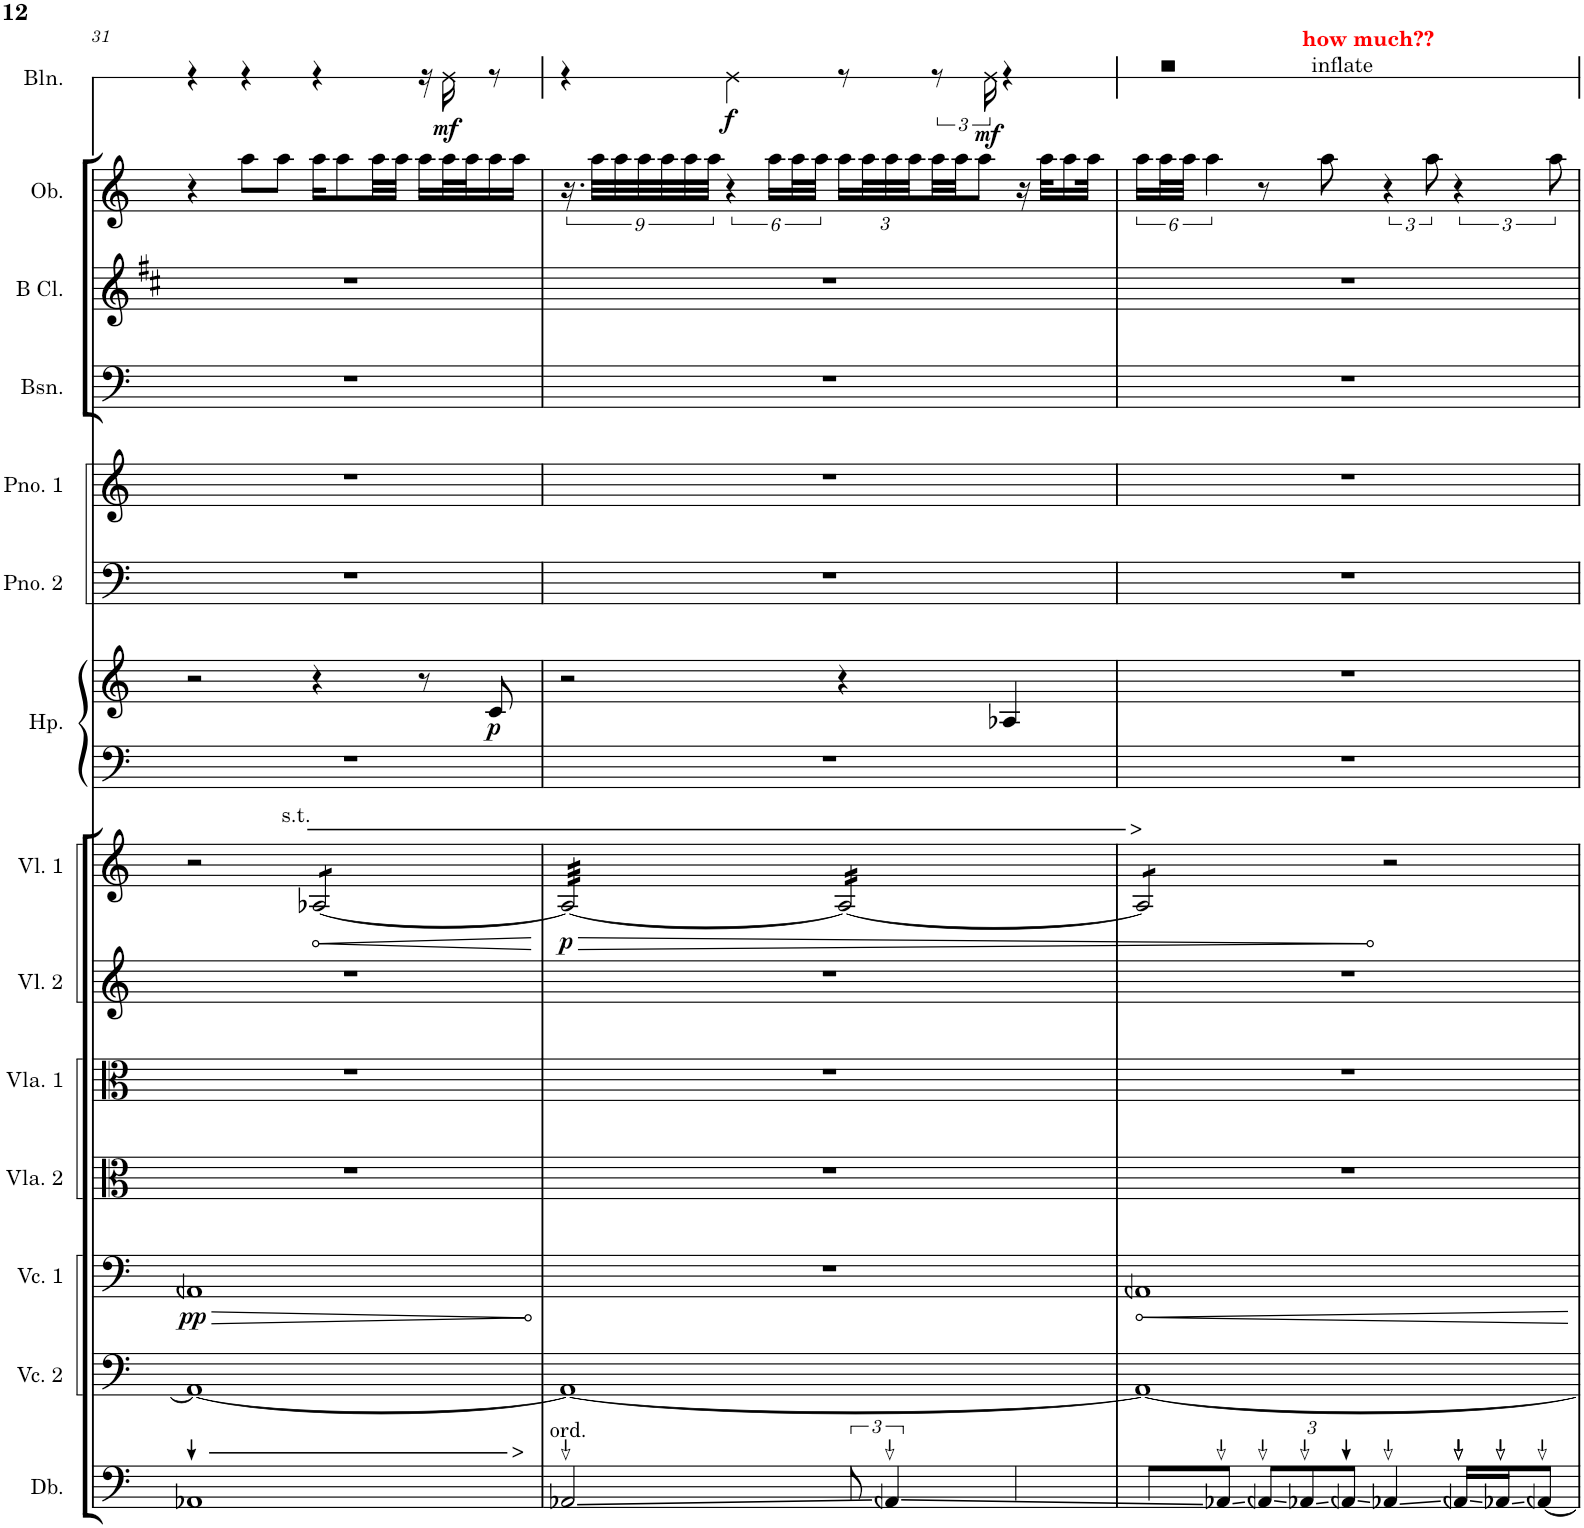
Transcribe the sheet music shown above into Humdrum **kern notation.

**kern	**kern	**kern	**dynam	**kern	**kern	**kern	**kern	**dynam	**kern	**kern	**dynam	**kern	**kern	**kern	**kern	**kern	**kern	**dynam	**kern
*part14	*part13	*part12	*part12	*part11	*part10	*part9	*part8	*part8	*part7	*part7	*part7	*part6	*part6	*part5	*part4	*part3	*part2	*part2	*part1
*staff16	*staff15	*staff14	*staff14	*staff13	*staff12	*staff11	*staff10	*staff10	*staff9	*staff8	*staff8/9	*staff7	*staff6	*staff5	*staff4	*staff3	*staff2	*staff2	*staff1
*I"Double Bass	*I"Violoncello 2	*I"Violoncello 1	*	*I"Viola 2	*I"Viola 1	*I"Violin 2	*I"Violin 1	*	*I"Harp	*	*	*I"Piano 1	*	*I"Bassoon	*I"Clarinet in B	*I"Oboe	*I"Balloon	*	*I"atmen
*I'Db.	*I'Vc. 2	*I'Vc. 1	*	*I'Vla. 2	*I'Vla. 1	*I'Vl. 2	*I'Vl. 1	*	*I'Hp.	*	*	*I'Pno. 1	*	*I'Bsn.	*	*I'Ob.	*I'Bln.	*	*
!!LO:PB:g=z
*clefF4	*clefF4	*clefF4	*	*clefC3	*clefC3	*clefG2	*clefG2	*	*clefF4	*clefG2	*	*clefF4	*clefG2	*clefC3	*clefG2	*clefG2	*clefG2	*	*clefG2
*Trd7c12	*	*	*	*	*	*	*	*	*	*	*	*	*	*	*Trd1c2	*	*Trd-7c-12	*	*
*k[]	*k[]	*k[]	*	*k[]	*k[]	*k[]	*k[]	*	*k[]	*k[]	*	*k[]	*k[]	*k[]	*k[f#c#]	*k[]	*k[]	*	*k[]
*M4/4	*M4/4	*M4/4	*	*M4/4	*M4/4	*M4/4	*M4/4	*	*M4/4	*M4/4	*	*M4/4	*M4/4	*M4/4	*M4/4	*M4/4	*M4/4	*	*M4/4
=31	=31	=31	=31	=31	=31	=31	=31	=31	=31	=31	=31	=31	=31	=31	=31	=31	=31	=31	=31
!	!	!	!	!	!	!	!LO:TX:a:t=s.t.	!	!	!	!	!	!	!	!	!	!	!	!
!	!	!	!LO:HP:b	!	!	!	!	!	!	!	!	!	!	!	!	!	!	!	!
!	!	!	!LO:DY:n=1:b	!	!	!	!	!	!	!	!	!	!	!	!	!	!	!	!
1AA-X	1AA-_	1AAn	> pp	1r	1r	1r	2r	.	1r	2r	.	1r	1r	1r	1r	4r	4r	.	1r
.	.	.	.	.	.	.	.	.	.	.	.	.	.	.	.	8aa\L	4r	.	.
.	.	.	.	.	.	.	.	.	.	.	.	.	.	.	.	8aa\J	.	.	.
!	!	!	!	!	!	!	!	!LO:HP:b	!	!	!	!	!	!	!	!	!	!	!
*	*	*	*	*	*	*	*tremolo	*	*	*	*	*	*	*	*	*	*	*	*
.	.	.	.	.	.	.	[8A-X/L	<	.	4r	.	.	.	.	.	16aa\KL	4r	.	.
.	.	.	.	.	.	.	.	.	.	.	.	.	.	.	.	8aa\	.	.	.
.	.	.	.	.	.	.	8A-X/	.	.	.	.	.	.	.	.	.	.	.	.
.	.	.	.	.	.	.	.	.	.	.	.	.	.	.	.	32aa\LL	.	.	.
.	.	.	.	.	.	.	.	.	.	.	.	.	.	.	.	32aa\JJJ	.	.	.
.	.	.	.	.	.	.	8A-X/	.	.	8r	.	.	.	.	.	16aa\LL	16r	.	.
!	!	!	!	!	!	!	!	!	!	!	!	!	!	!	!	!	!	!LO:DY:b	!
.	.	.	.	.	.	.	.	.	.	.	.	.	.	.	.	32aa\L	16ff\	mf	.
.	.	.	.	.	.	.	.	.	.	.	.	.	.	.	.	32aa\J	.	.	.
!	!	!	!	!	!	!	!	!	!	!	!LO:DY:b	!	!	!	!	!	!	!	!
.	.	.	.	.	.	.	8A-X/J	.	.	8c/	p	.	.	.	.	16aa\	8r	.	.
.	.	.	.	.	.	.	.	.	.	.	.	.	.	.	.	16aa\JJ	.	.	.
.	.	.	]	.	.	.	.	[	.	.	.	.	.	.	.	.	.	.	.
=32-	=32-	=32-	=32-	=32-	=32-	=32-	=32-	=32-	=32-	=32-	=32-	=32-	=32-	=32-	=32-	=32-	=32-	=32-	=32-
!LO:TX:a:t=ord.	!	!	!	!	!	!	!	!	!	!	!	!	!	!	!	!	!	!	!
!	!	!	!	!	!	!	!	!LO:HP:b	!	!	!	!	!	!	!	!	!	!	!
!	!	!	!	!	!	!	!	!LO:DY:n=1:b	!	!	!	!	!	!	!	!	!	!	!
2AA-X/	1AA-_	1r	.	1r	1r	1r	32A-/LLL	> p	1r	2r	.	1r	1r	1r	1r	18.r	4r	.	1r
.	.	.	.	.	.	.	32A-/	.	.	.	.	.	.	.	.	.	.	.	.
.	.	.	.	.	.	.	32A-/	.	.	.	.	.	.	.	.	.	.	.	.
.	.	.	.	.	.	.	.	.	.	.	.	.	.	.	.	36aa\LLL	.	.	.
.	.	.	.	.	.	.	32A-/	.	.	.	.	.	.	.	.	.	.	.	.
.	.	.	.	.	.	.	.	.	.	.	.	.	.	.	.	36aa\	.	.	.
.	.	.	.	.	.	.	32A-/	.	.	.	.	.	.	.	.	.	.	.	.
.	.	.	.	.	.	.	.	.	.	.	.	.	.	.	.	36aa\	.	.	.
.	.	.	.	.	.	.	32A-/	.	.	.	.	.	.	.	.	.	.	.	.
.	.	.	.	.	.	.	.	.	.	.	.	.	.	.	.	36aa\	.	.	.
.	.	.	.	.	.	.	32A-/	.	.	.	.	.	.	.	.	.	.	.	.
.	.	.	.	.	.	.	.	.	.	.	.	.	.	.	.	36aa\	.	.	.
.	.	.	.	.	.	.	32A-/	.	.	.	.	.	.	.	.	.	.	.	.
.	.	.	.	.	.	.	.	.	.	.	.	.	.	.	.	36aa\JJJ	.	.	.
!	!	!	!	!	!	!	!	!	!	!	!	!	!	!	!	!	!	!LO:DY:b	!
.	.	.	.	.	.	.	32A-/	.	.	.	.	.	.	.	.	6r	4ff\	f	.
.	.	.	.	.	.	.	32A-/	.	.	.	.	.	.	.	.	.	.	.	.
.	.	.	.	.	.	.	32A-/	.	.	.	.	.	.	.	.	.	.	.	.
.	.	.	.	.	.	.	32A-/	.	.	.	.	.	.	.	.	.	.	.	.
.	.	.	.	.	.	.	32A-/	.	.	.	.	.	.	.	.	.	.	.	.
.	.	.	.	.	.	.	32A-/	.	.	.	.	.	.	.	.	.	.	.	.
.	.	.	.	.	.	.	.	.	.	.	.	.	.	.	.	24aa\LL	.	.	.
.	.	.	.	.	.	.	32A-/	.	.	.	.	.	.	.	.	.	.	.	.
.	.	.	.	.	.	.	.	.	.	.	.	.	.	.	.	48aa\L	.	.	.
.	.	.	.	.	.	.	32A-/JJJ	.	.	.	.	.	.	.	.	.	.	.	.
.	.	.	.	.	.	.	.	.	.	.	.	.	.	.	.	48aa\JJJ	.	.	.
12AA-/	.	.	.	.	.	.	16A-/LL	.	.	4r	.	.	.	.	.	16aa\LL	8r	.	.
*	*	*	*	*	*	*	*	*	*	*	*	*	*	*	*	*Xbrackettup	*	*	*
.	.	.	.	.	.	.	16A-/	.	.	.	.	.	.	.	.	48aa\L	.	.	.
6AAn/	.	.	.	.	.	.	.	.	.	.	.	.	.	.	.	48aa\	.	.	.
.	.	.	.	.	.	.	.	.	.	.	.	.	.	.	.	48aa\	.	.	.
.	.	.	.	.	.	.	16A-/	.	.	.	.	.	.	.	.	32aa\	12r	.	.
.	.	.	.	.	.	.	.	.	.	.	.	.	.	.	.	32aa\JJ	.	.	.
.	.	.	.	.	.	.	16A-/	.	.	.	.	.	.	.	.	8aa\J	.	.	.
!	!	!	!	!	!	!	!	!	!	!	!	!	!	!	!	!	!	!LO:DY:b	!
.	.	.	.	.	.	.	.	.	.	.	.	.	.	.	.	.	24ff\	mf	.
4AA/	.	.	.	.	.	.	16A-/	.	.	4A-X/	.	.	.	.	.	.	4r	.	.
.	.	.	.	.	.	.	16A-/	.	.	.	.	.	.	.	.	16r	.	.	.
.	.	.	.	.	.	.	16A-/	.	.	.	.	.	.	.	.	32aa\KLL	.	.	.
.	.	.	.	.	.	.	.	.	.	.	.	.	.	.	.	16aa\	.	.	.
.	.	.	.	.	.	.	16A-/JJ	.	.	.	.	.	.	.	.	.	.	.	.
.	.	.	.	.	.	.	.	.	.	.	.	.	.	.	.	32aa\JJk	.	.	.
=33-	=33-	=33-	=33-	=33-	=33-	=33-	=33-	=33-	=33-	=33-	=33-	=33-	=33-	=33-	=33-	=33-	=33-	=33-	=33-
!	!	!	!LO:HP:b	!	!	!	!	!	!	!	!	!	!	!	!	!	!	!	!
*	*	*	*	*	*	*	*	*	*	*	*	*	*	*	*	*brackettup	*	*	*
!	!	!	!	!	!	!	!	!	!	!	!	!	!	!	!	!	!LO:TX:a:t=inflate	!	!
!	!	!	!	!	!	!	!	!	!	!	!	!	!	!	!	!	!LO:TX:a:B:color=#FF0000:t=how much??	!	!
8AA/L	1AA-_	1AAn	<	1r	1r	1r	8A-/]L	.	1r	1r	.	1r	1r	1r	1r	24aa\LL	1ryy	.	1r
.	.	.	.	.	.	.	.	.	.	.	.	.	.	.	.	48aa\L	.	.	.
.	.	.	.	.	.	.	.	.	.	.	.	.	.	.	.	48aa\JJJ	.	.	.
.	.	.	.	.	.	.	.	.	.	.	.	.	.	.	.	6aa\	.	.	.
8AA-X/J	.	.	.	.	.	.	8A-/	.	.	.	.	.	.	.	.	.	.	.	.
*Xbrackettup	*	*	*	*	*	*	*	*	*	*	*	*	*	*	*	*	*	*	*
12AAn/L	.	.	.	.	.	.	8A-/	.	.	.	.	.	.	.	.	8r	.	.	.
12AA-X/	.	.	.	.	.	.	.	.	.	.	.	.	.	.	.	.	.	.	.
.	.	.	.	.	.	.	8A-/J	.	.	.	.	.	.	.	.	8aa\	.	.	.
*	*	*	*	*	*	*	*Xtremolo	*	*	*	*	*	*	*	*	*	*	*	*
12AAn/J	.	.	.	.	.	.	.	.	.	.	.	.	.	.	.	.	.	.	.
4AA-X/	.	.	.	.	.	.	2r	]	.	.	.	.	.	.	.	6r	.	.	.
.	.	.	.	.	.	.	.	.	.	.	.	.	.	.	.	12aa\	.	.	.
16AAn/LL	.	.	.	.	.	.	.	.	.	.	.	.	.	.	.	6r	.	.	.
16AA-X/J	.	.	.	.	.	.	.	.	.	.	.	.	.	.	.	.	.	.	.
[8AAn/J	.	.	.	.	.	.	.	.	.	.	.	.	.	.	.	.	.	.	.
.	.	.	.	.	.	.	.	.	.	.	.	.	.	.	.	12aa\	.	.	.
.	.	.	[	.	.	.	.	.	.	.	.	.	.	.	.	.	.	.	.
=-	=-	=-	=-	=-	=-	=-	=-	=-	=-	=-	=-	=-	=-	=-	=-	=-	=-	=-	=-
*-	*-	*-	*-	*-	*-	*-	*-	*-	*-	*-	*-	*-	*-	*-	*-	*-	*-	*-	*-
